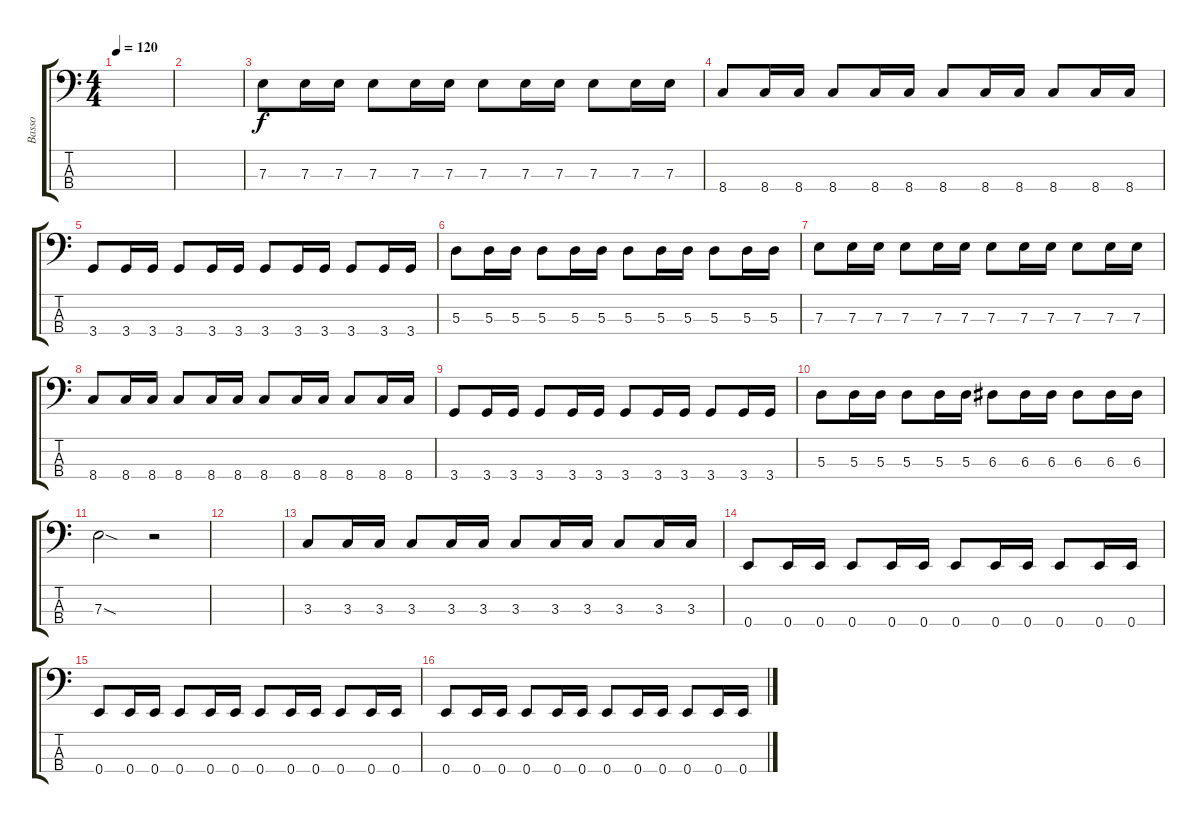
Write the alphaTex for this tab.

\track ("Basso" "Basso") {instrument electricbassfinger}
\staff {score tabs}
\tuning (G2 D2 A1 E1) {hide}
\ts (4 4)
\tempo 120
\clef f4
\ks c
|
|
7.3.8 7.3.16 7.3.16 7.3.8 7.3.16 7.3.16 7.3.8 7.3.16 7.3.16 7.3.8 7.3.16 7.3.16 |
8.4.8 8.4.16 8.4.16 8.4.8 8.4.16 8.4.16 8.4.8 8.4.16 8.4.16 8.4.8 8.4.16 8.4.16 |
3.4.8 3.4.16 3.4.16 3.4.8 3.4.16 3.4.16 3.4.8 3.4.16 3.4.16 3.4.8 3.4.16 3.4.16 |
5.3.8 5.3.16 5.3.16 5.3.8 5.3.16 5.3.16 5.3.8 5.3.16 5.3.16 5.3.8 5.3.16 5.3.16 |
7.3.8 7.3.16 7.3.16 7.3.8 7.3.16 7.3.16 7.3.8 7.3.16 7.3.16 7.3.8 7.3.16 7.3.16 |
8.4.8 8.4.16 8.4.16 8.4.8 8.4.16 8.4.16 8.4.8 8.4.16 8.4.16 8.4.8 8.4.16 8.4.16 |
3.4.8 3.4.16 3.4.16 3.4.8 3.4.16 3.4.16 3.4.8 3.4.16 3.4.16 3.4.8 3.4.16 3.4.16 |
5.3.8 5.3.16 5.3.16 5.3.8 5.3.16 5.3.16 6.3.8 6.3.16 6.3.16 6.3.8 6.3.16 6.3.16 |
7.3{sod}.2 r.2 |
|
3.3.8 3.3.16 3.3.16 3.3.8 3.3.16 3.3.16 3.3.8 3.3.16 3.3.16 3.3.8 3.3.16 3.3.16 |
0.4.8 0.4.16 0.4.16 0.4.8 0.4.16 0.4.16 0.4.8 0.4.16 0.4.16 0.4.8 0.4.16 0.4.16 |
0.4.8 0.4.16 0.4.16 0.4.8 0.4.16 0.4.16 0.4.8 0.4.16 0.4.16 0.4.8 0.4.16 0.4.16 |
0.4.8 0.4.16 0.4.16 0.4.8 0.4.16 0.4.16 0.4.8 0.4.16 0.4.16 0.4.8 0.4.16 0.4.16
